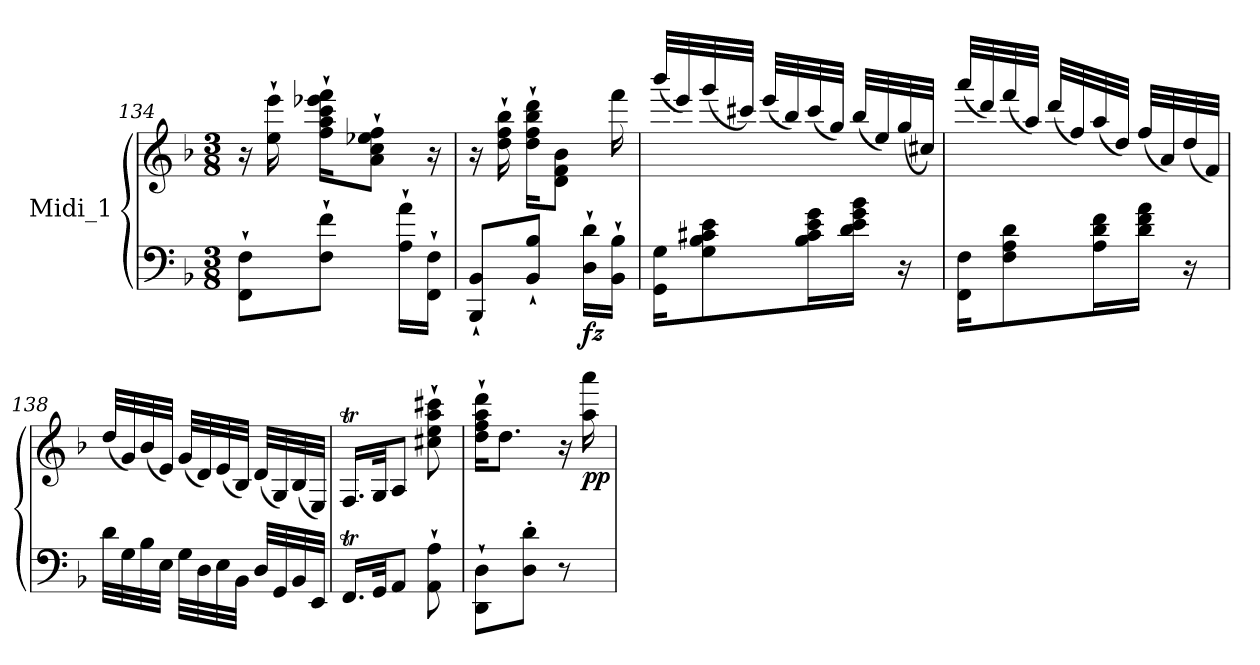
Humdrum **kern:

**kern	**kern	**dynam
*part1	*part1	*part1
*staff2	*staff1	*staff1/2
*I"Midi_1	*	*
*clefF4	*clefG2	*
*k[b-]	*k[b-]	*
*F:	*F:	*
*M3/8	*M3/8	*
=134	=134	=134
8FF\` 8F\`L	16r	.
.	16ee\` 16eee\`	.
8F\` 8f\`J	16ff\` 16aa\` 16ccc\` 16eee-X\` 16fff\`KL	.
.	8a\` 8cc\` 8ee-X\` 8ff\`J	.
16A\` 16a\`LL	.	.
16FF\` 16F\`JJ	16r	.
!!LO:LB:g=z
=135	=135	=135
8BBB-/` 8BB-/`L	16r	.
.	16dd\` 16ff\` 16bb-\`	.
8BB-/` 8B-/`J	16dd\` 16ff\` 16bb-\` 16ddd\`KL	.
.	8d\ 8f\ 8b-\J	.
!	!	!LO:DY:b=2
16D\` 16d\`LL	.	fz
16BB-\` 16B-\`JJ	16fff\	.
=136	=136	=136
16GG\ 16G\KL	(>32bbb-/LLL	.
.	32eee/)	.
8G\ 8B-\ 8c#X\ 8e\	(>32ggg/	.
.	32ccc#X/JJJ)	.
.	(>32eee/LLL	.
.	32bb-/)	.
16B-\ 16c#\ 16e\ 16g\L	(>32ccc#/	.
.	32gg/JJJ)	.
16d\ 16e\ 16g\ 16b-\JJ	(>32bb-/LLL	.
.	32ee/)	.
16r	(>32gg/	.
.	32cc#X/JJJ)	.
=137	=137	=137
16FF\ 16F\KL	(>32aaa/LLL	.
.	32ddd/)	.
8F\ 8A\ 8d\	(>32fff/	.
.	32aa/JJJ)	.
.	(>32ddd/LLL	.
.	32ff/)	.
16A\ 16d\ 16f\L	(>32aa/	.
.	32dd/JJJ)	.
16d\ 16f\ 16a\JJ	(>32ff/LLL	.
.	32a/)	.
16r	(>32dd/	.
.	32f/JJJ)	.
=138	=138	=138
32d\LLL	(<32dd/LLL	.
32G\	32g/)	.
32B-\	(<32b-/	.
32E\JJJ	32e/JJJ)	.
32G\LLL	(<32g/LLL	.
32D\	32d/)	.
32E\	(<32e/	.
32BB-\JJJ	32B-/JJJ)	.
32D/LLL	(32d/LLL	.
32GG/	32G/)	.
32BB-/	(32B-/	.
32EE/JJJ	32E/JJJ)	.
!!LO:LB:g=z
=139	=139	=139
16.FFT/LL	16.FT/LL	.
32GG/JK	32G/JK	.
8AA/J	8A/J	.
8AA\` 8A\`	8cc#X\` 8ee\` 8aa\` 8ccc#X\`	.
=140	=140	=140
8DD\` 8D\`L	16dd\` 16ff\` 16aa\` 16ddd\`KL	.
.	8.dd\J	.
8D\' 8d\'J	.	.
8r	16r	.
!	!	!LO:DY:b
.	16aa\ 16aaa\	pp
=	=	=
*-	*-	*-
